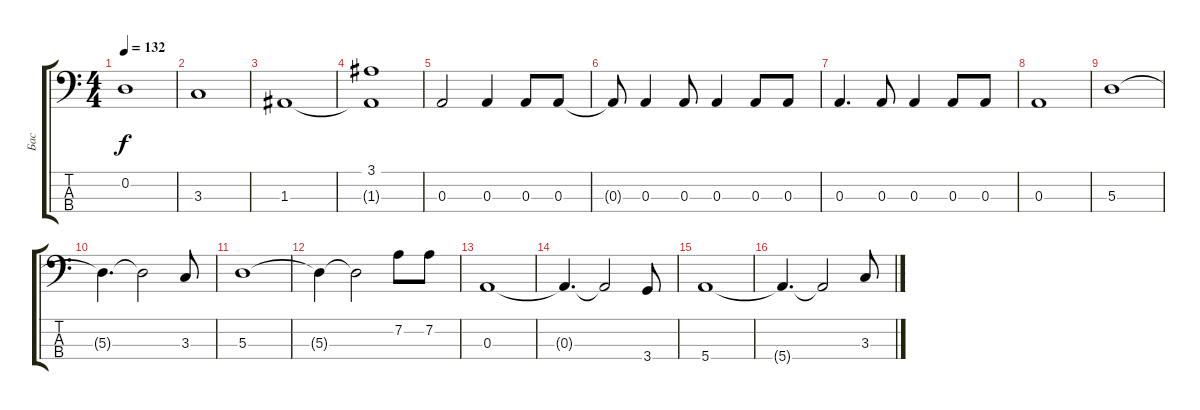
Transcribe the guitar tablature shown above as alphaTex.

\track ("Бас" "Бас") {instrument electricbassfinger}
\staff {score tabs}
\tuning (G2 D2 A1 E1) {hide}
\ts (4 4)
\tempo 132
\clef f4
\ks c
0.2.1{dy f} |
3.3.1 |
1.3.1 |
(3.1 1.3{t}).1 |
0.3.2 0.3.4 0.3.8 0.3.8 |
0.3{t}.8 0.3.4 0.3.8 0.3.4 0.3.8 0.3.8 |
0.3.4{d} 0.3.8 0.3.4 0.3.8 0.3.8 |
0.3.1 |
5.3.1 |
5.3{t}.4{d} 5.3{t}.2 3.3.8 |
5.3.1 |
5.3{t}.4 5.3{t}.2 7.2.8 7.2.8 |
0.3.1 |
0.3{t}.4{d} 0.3{t}.2 3.4.8 |
5.4.1 |
5.4{t}.4{d} 5.4{t}.2 3.3.8
